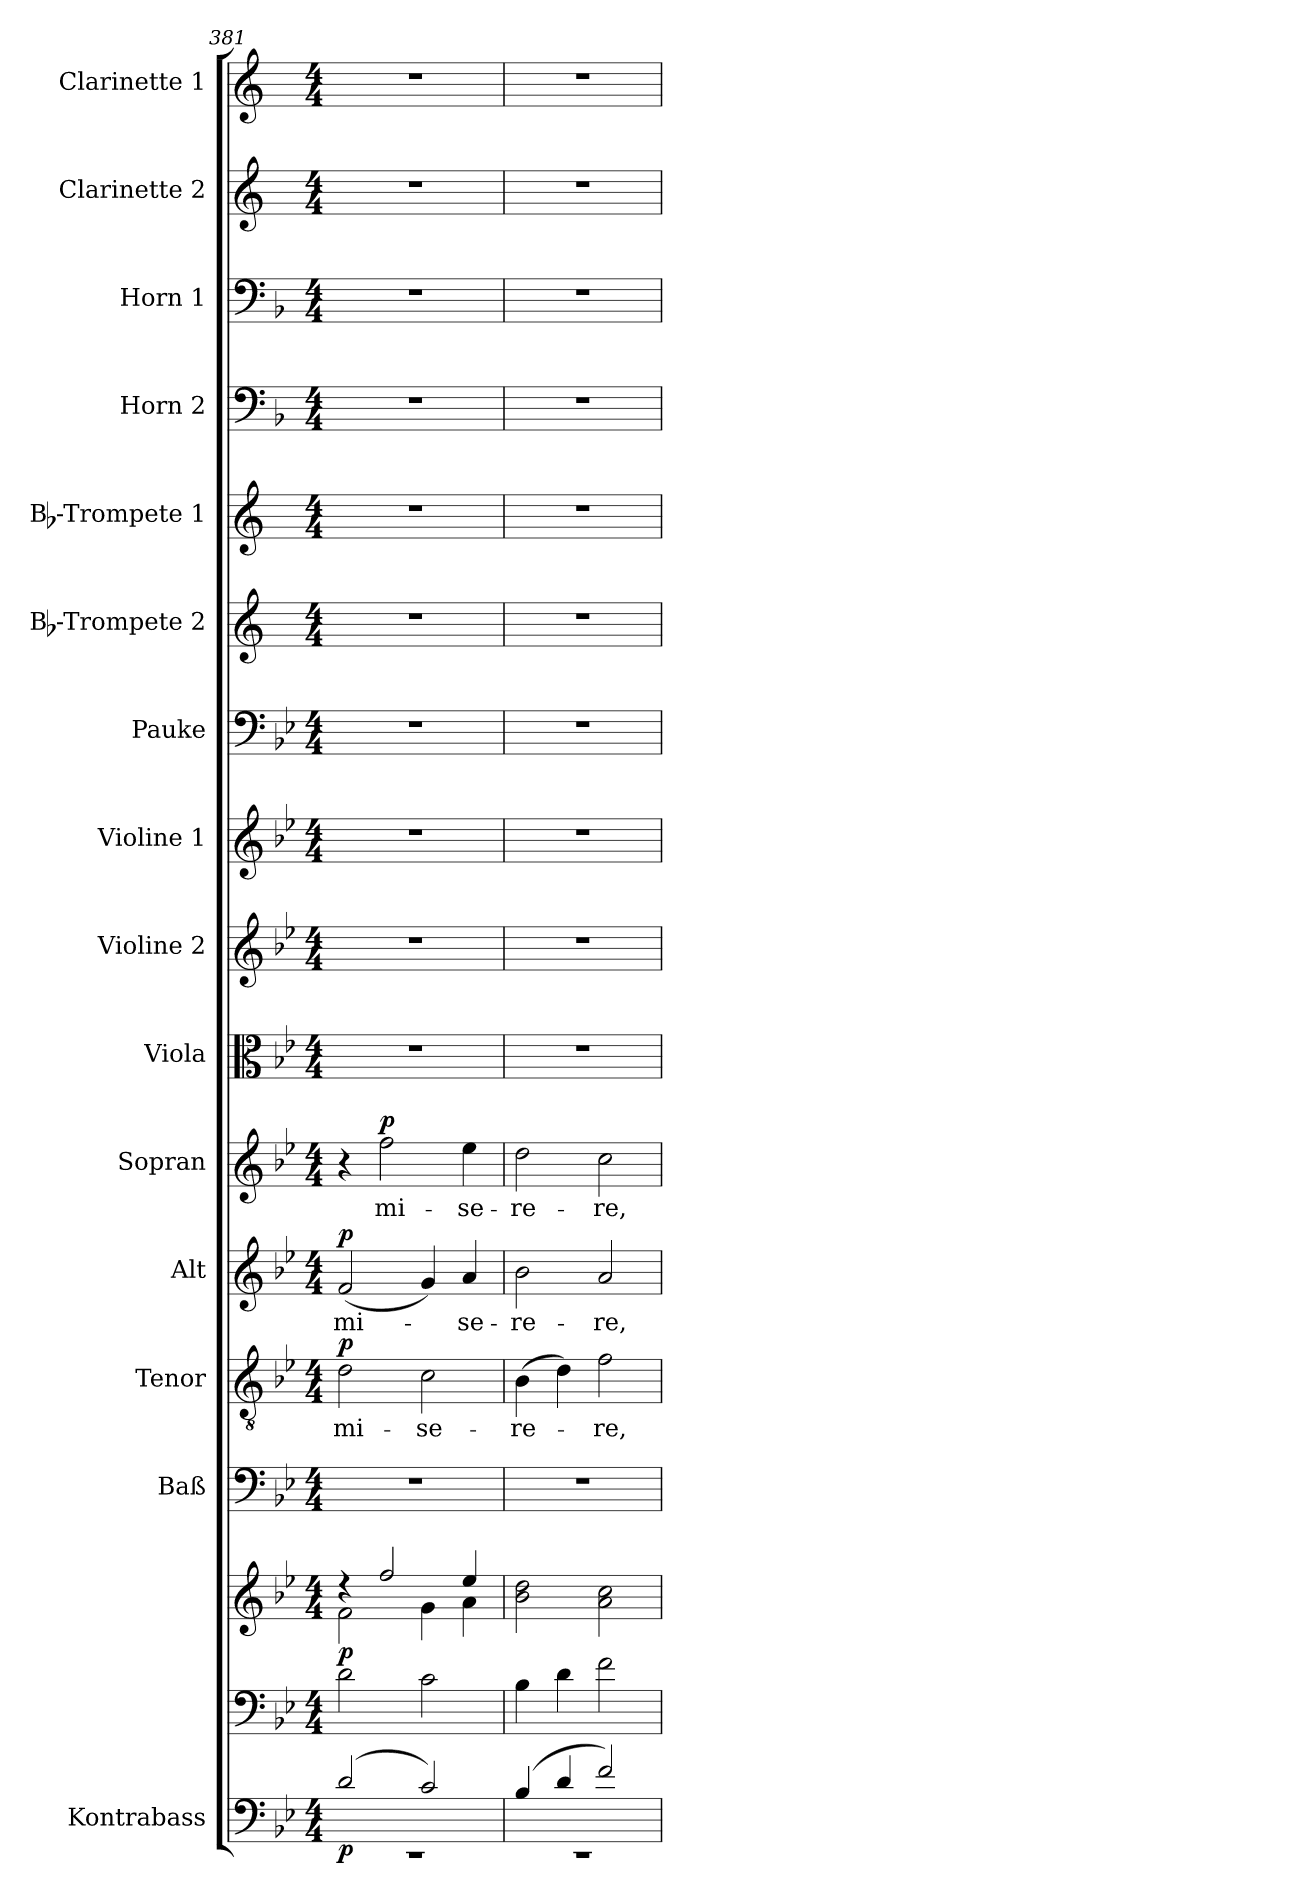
**kern	**dynam	**kern	**kern	**dynam	**kern	**kern	**text	**dynam	**kern	**text	**dynam	**kern	**text	**dynam	**kern	**kern	**kern	**kern	**kern	**kern	**kern	**kern	**kern	**kern
*part16	*part16	*part15	*part15	*part15	*part14	*part13	*part13	*part13	*part12	*part12	*part12	*part11	*part11	*part11	*part10	*part9	*part8	*part7	*part6	*part5	*part4	*part3	*part2	*part1
*staff17	*staff17	*staff16	*staff15	*staff15/16	*staff14	*staff13	*staff13	*staff13	*staff12	*staff12	*staff12	*staff11	*staff11	*staff11	*staff10	*staff9	*staff8	*staff7	*staff6	*staff5	*staff4	*staff3	*staff2	*staff1
*I"Kontrabass	*	*	*	*	*I"Baß	*I"Tenor	*	*	*I"Alt	*	*	*I"Sopran	*	*	*I"Viola	*I"Violine 2	*I"Violine 1	*I"Pauke	*I"Bb-Trompete 2	*I"Bb-Trompete 1	*I"Horn 2	*I"Horn 1	*I"Clarinette 2	*I"Clarinette 1
*I'Kb.	*	*	*	*	*I'Baß	*I'Ten	*	*	*I'Alt	*	*	*I'Sop	*	*	*I'Vla.	*I'Vln. 2	*I'Vln. 1	*I'Pk.	*I'Bb Trp. 2	*I'Bb Trp. 1	*I'Hrn. 2	*I'Hrn. 1	*I'Cl. 2	*I'Cl. 1
*clefF4	*	*clefF4	*clefG2	*	*clefF4	*clefGv2	*	*	*clefG2	*	*	*clefG2	*	*	*clefC3	*clefG2	*clefG2	*clefF4	*clefG2	*clefG2	*clefF4	*clefF4	*clefG2	*clefG2
*ITrd7c12	*	*	*	*	*	*	*	*	*	*	*	*	*	*	*	*	*	*	*ITrd1c2	*ITrd1c2	*ITrd4c7	*ITrd4c7	*ITrd1c2	*ITrd1c2
*k[b-e-]	*	*k[b-e-]	*k[b-e-]	*	*k[b-e-]	*k[b-e-]	*	*	*k[b-e-]	*	*	*k[b-e-]	*	*	*k[b-e-]	*k[b-e-]	*k[b-e-]	*k[b-e-]	*k[b-e-]	*k[b-e-]	*k[b-e-]	*k[b-e-]	*k[b-e-]	*k[b-e-]
*B-:	*	*B-:	*B-:	*	*B-:	*B-:	*	*	*B-:	*	*	*B-:	*	*	*B-:	*B-:	*B-:	*B-:	*B-:	*B-:	*B-:	*B-:	*B-:	*B-:
*M4/4	*	*M4/4	*M4/4	*	*M4/4	*M4/4	*	*	*M4/4	*	*	*M4/4	*	*	*M4/4	*M4/4	*M4/4	*M4/4	*M4/4	*M4/4	*M4/4	*M4/4	*M4/4	*M4/4
=381	=381	=381	=381	=381	=381	=381	=381	=381	=381	=381	=381	=381	=381	=381	=381	=381	=381	=381	=381	=381	=381	=381	=381	=381
*^	*	*	*^	*	*	*	*	*	*	*	*	*	*	*	*	*	*	*	*	*	*	*	*	*
!	!	!LO:DY:b	!	!	!	!LO:DY:b	!	!	!LO:LY:b	!LO:DY:a	!	!LO:LY:b	!LO:DY:a	!	!	!	!	!	!	!	!	!	!	!	!	!
(<2D/	1rEE	p	2d\	4rdd	2f\	p	1r	2d\	mi-	p	(<2f/	mi-	p	4r	.	.	1r	1r	1r	1r	1r	1r	1r	1r	1r	1r
!	!	!	!	!	!	!	!	!	!	!	!	!	!	!	!LO:LY:b	!LO:DY:a	!	!	!	!	!	!	!	!	!	!
.	.	.	.	2ff/	.	.	.	.	.	.	.	.	.	2ff\	mi-	p	.	.	.	.	.	.	.	.	.	.
!	!	!	!	!	!	!	!	!	!LO:LY:b	!	!	!	!	!	!	!	!	!	!	!	!	!	!	!	!	!
2C/)	.	.	2c\	.	4g\	.	.	2c\	-se-	.	4g/)	.	.	.	.	.	.	.	.	.	.	.	.	.	.	.
!	!	!	!	!	!	!	!	!	!	!	!	!LO:LY:b	!	!	!LO:LY:b	!	!	!	!	!	!	!	!	!	!	!
.	.	.	.	4ee-/	4a\	.	.	.	.	.	4a/	-se-	.	4ee-\	-se-	.	.	.	.	.	.	.	.	.	.	.
=382	=382	=382	=382	=382	=382	=382	=382	=382	=382	=382	=382	=382	=382	=382	=382	=382	=382	=382	=382	=382	=382	=382	=382	=382	=382	=382
!	!	!	!	!	!	!	!	!	!LO:LY:b	!	!	!LO:LY:b	!	!	!LO:LY:b	!	!	!	!	!	!	!	!	!	!	!
*	*	*	*	*v	*v	*	*	*	*	*	*	*	*	*	*	*	*	*	*	*	*	*	*	*	*	*
(<4BB-/	1rEE	.	4B-\	2b-\ 2dd\	.	1r	(>4B-\	-re-	.	2b-\	-re-	.	2dd\	-re-	.	1r	1r	1r	1r	1r	1r	1r	1r	1r	1r
4D/	.	.	4d\	.	.	.	4d\)	.	.	.	.	.	.	.	.	.	.	.	.	.	.	.	.	.	.
!	!	!	!	!	!	!	!	!LO:LY:b	!	!	!LO:LY:b	!	!	!LO:LY:b	!	!	!	!	!	!	!	!	!	!	!
2F/)	.	.	2f\	2a\ 2cc\	.	.	2f\	-re,	.	2a/	-re,	.	2cc\	-re,	.	.	.	.	.	.	.	.	.	.	.
*v	*v	*	*	*	*	*	*	*	*	*	*	*	*	*	*	*	*	*	*	*	*	*	*	*	*
=	=	=	=	=	=	=	=	=	=	=	=	=	=	=	=	=	=	=	=	=	=	=	=	=
*-	*-	*-	*-	*-	*-	*-	*-	*-	*-	*-	*-	*-	*-	*-	*-	*-	*-	*-	*-	*-	*-	*-	*-	*-
